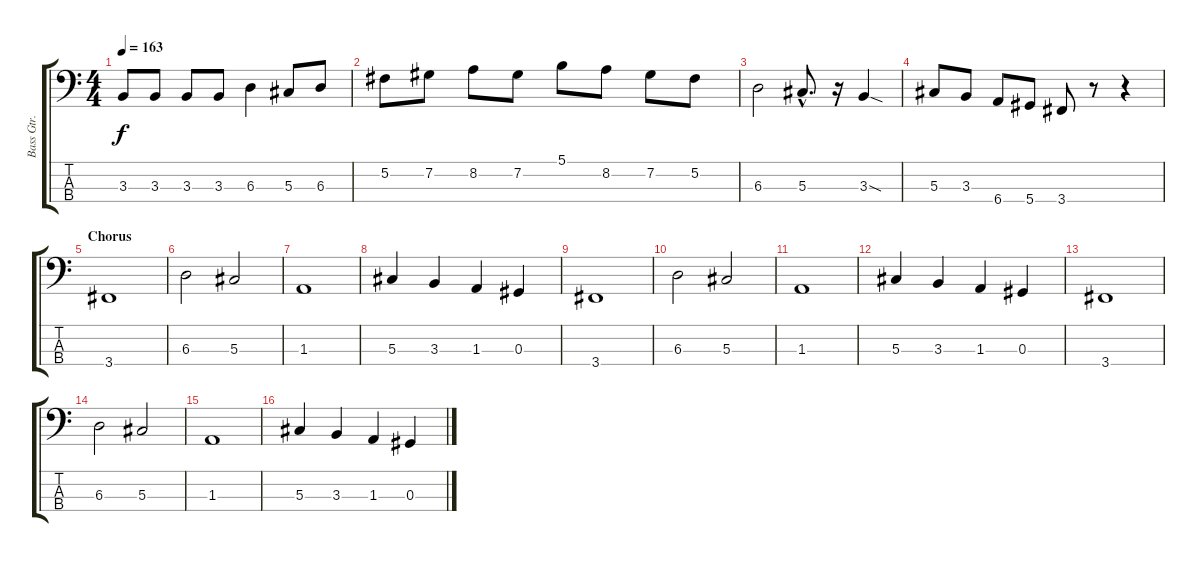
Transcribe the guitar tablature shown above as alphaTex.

\track ("Bass Gtr." "Bass Gtr.") {instrument electricbassfinger}
\staff {score tabs}
\tuning (Gb2 Db2 Ab1 Eb1) {hide}
\ts (4 4)
\tempo 163
\clef f4
\ks c
3.3.8{dy f} 3.3.8 3.3.8 3.3.8 6.3.4 5.3.8 6.3.8 |
5.2.8 7.2.8 8.2.8 7.2.8 5.1.8 8.2.8 7.2.8 5.2.8 |
6.3.2 5.3{hac}.8{d} r.16 3.3{sod}.4 |
5.3.8 3.3.8 6.4.8 5.4.8 3.4.8 r.8 r.4 |
\section ("" "Chorus")
3.4.1 |
6.3.2 5.3.2 |
1.3.1 |
5.3.4 3.3.4 1.3.4 0.3.4 |
3.4.1 |
6.3.2 5.3.2 |
1.3.1 |
5.3.4 3.3.4 1.3.4 0.3.4 |
3.4.1 |
6.3.2 5.3.2 |
1.3.1 |
5.3.4 3.3.4 1.3.4 0.3.4
